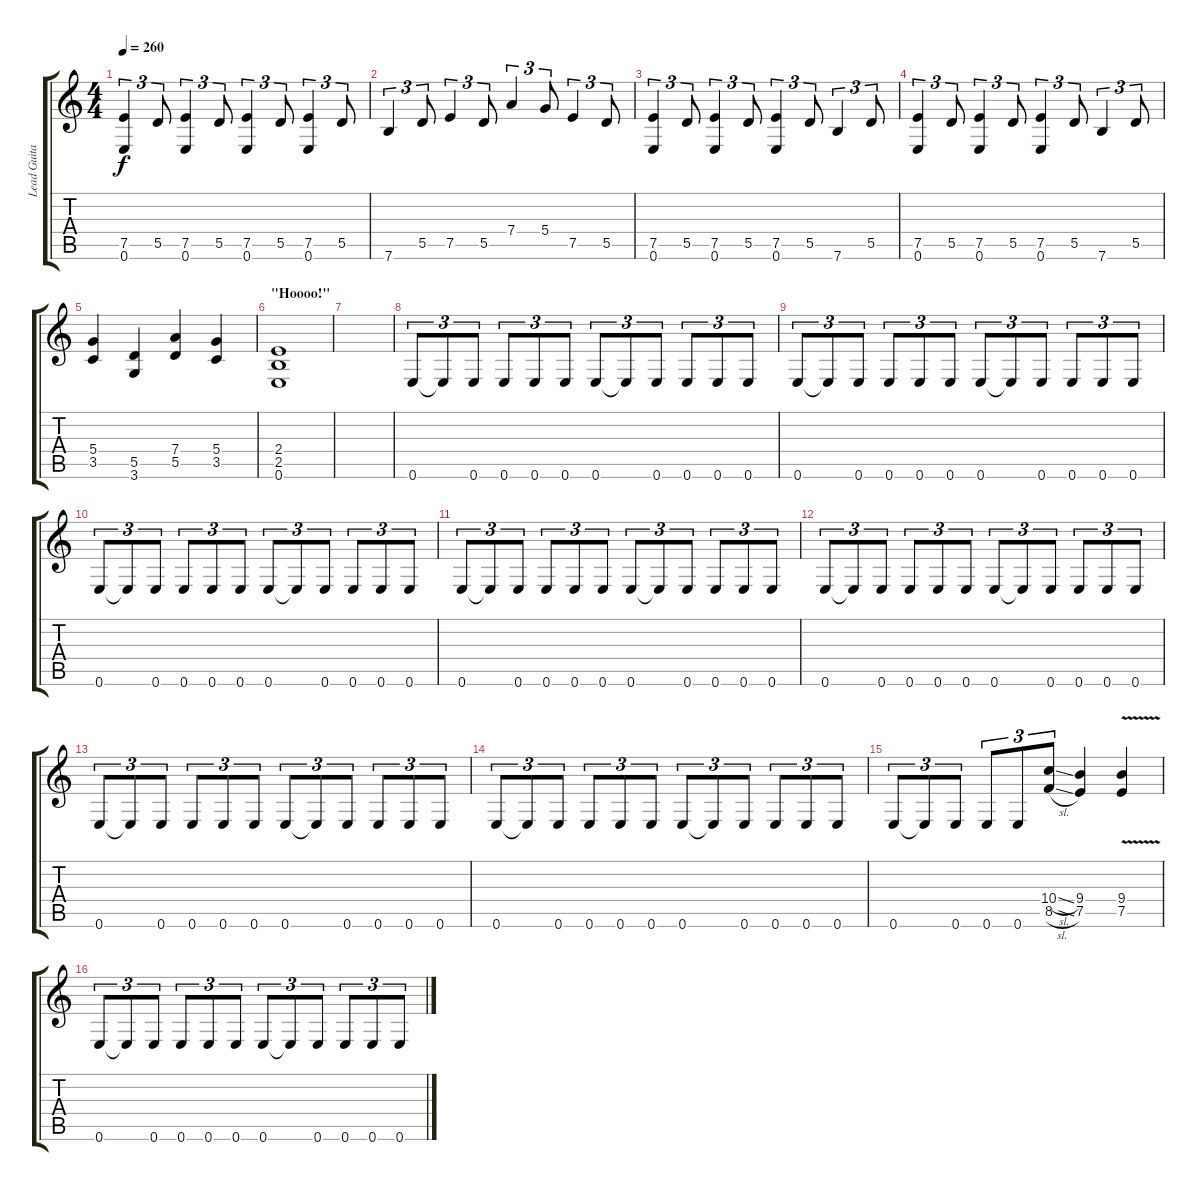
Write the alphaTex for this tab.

\track ("Lead Guitar (Dave Mustaine)" "Lead Guita") {instrument distortionguitar}
\staff {score tabs}
\tuning (E4 B3 G3 D3 A2 E2) {hide}
\ts (4 4)
\tempo 260
\clef g2
\ks c
(7.5 0.6).4{tu (3 2) dy f} 5.5.8{tu (3 2)} (7.5 0.6).4{tu (3 2)} 5.5.8{tu (3 2)} (7.5 0.6).4{tu (3 2)} 5.5.8{tu (3 2)} (7.5 0.6).4{tu (3 2)} 5.5.8{tu (3 2)} |
7.6.4{tu (3 2)} 5.5.8{tu (3 2)} 7.5.4{tu (3 2)} 5.5.8{tu (3 2)} 7.4.4{tu (3 2)} 5.4.8{tu (3 2)} 7.5.4{tu (3 2)} 5.5.8{tu (3 2)} |
(7.5 0.6).4{tu (3 2)} 5.5.8{tu (3 2)} (7.5 0.6).4{tu (3 2)} 5.5.8{tu (3 2)} (7.5 0.6).4{tu (3 2)} 5.5.8{tu (3 2)} 7.6.4{tu (3 2)} 5.5.8{tu (3 2)} |
(7.5 0.6).4{tu (3 2)} 5.5.8{tu (3 2)} (7.5 0.6).4{tu (3 2)} 5.5.8{tu (3 2)} (7.5 0.6).4{tu (3 2)} 5.5.8{tu (3 2)} 7.6.4{tu (3 2)} 5.5.8{tu (3 2)} |
(5.4 3.5).4 (5.5 3.6).4 (7.4 5.5).4 (5.4 3.5).4 |
\section ("" "\"Hoooo!\"")
(2.4 2.5 0.6).1 |
|
0.6.8{tu (3 2)} 0.6{t}.8{tu (3 2)} 0.6.8{tu (3 2)} 0.6.8{tu (3 2)} 0.6.8{tu (3 2)} 0.6.8{tu (3 2)} 0.6.8{tu (3 2)} 0.6{t}.8{tu (3 2)} 0.6.8{tu (3 2)} 0.6.8{tu (3 2)} 0.6.8{tu (3 2)} 0.6.8{tu (3 2)} |
0.6.8{tu (3 2)} 0.6{t}.8{tu (3 2)} 0.6.8{tu (3 2)} 0.6.8{tu (3 2)} 0.6.8{tu (3 2)} 0.6.8{tu (3 2)} 0.6.8{tu (3 2)} 0.6{t}.8{tu (3 2)} 0.6.8{tu (3 2)} 0.6.8{tu (3 2)} 0.6.8{tu (3 2)} 0.6.8{tu (3 2)} |
0.6.8{tu (3 2)} 0.6{t}.8{tu (3 2)} 0.6.8{tu (3 2)} 0.6.8{tu (3 2)} 0.6.8{tu (3 2)} 0.6.8{tu (3 2)} 0.6.8{tu (3 2)} 0.6{t}.8{tu (3 2)} 0.6.8{tu (3 2)} 0.6.8{tu (3 2)} 0.6.8{tu (3 2)} 0.6.8{tu (3 2)} |
0.6.8{tu (3 2)} 0.6{t}.8{tu (3 2)} 0.6.8{tu (3 2)} 0.6.8{tu (3 2)} 0.6.8{tu (3 2)} 0.6.8{tu (3 2)} 0.6.8{tu (3 2)} 0.6{t}.8{tu (3 2)} 0.6.8{tu (3 2)} 0.6.8{tu (3 2)} 0.6.8{tu (3 2)} 0.6.8{tu (3 2)} |
0.6.8{tu (3 2)} 0.6{t}.8{tu (3 2)} 0.6.8{tu (3 2)} 0.6.8{tu (3 2)} 0.6.8{tu (3 2)} 0.6.8{tu (3 2)} 0.6.8{tu (3 2)} 0.6{t}.8{tu (3 2)} 0.6.8{tu (3 2)} 0.6.8{tu (3 2)} 0.6.8{tu (3 2)} 0.6.8{tu (3 2)} |
0.6.8{tu (3 2)} 0.6{t}.8{tu (3 2)} 0.6.8{tu (3 2)} 0.6.8{tu (3 2)} 0.6.8{tu (3 2)} 0.6.8{tu (3 2)} 0.6.8{tu (3 2)} 0.6{t}.8{tu (3 2)} 0.6.8{tu (3 2)} 0.6.8{tu (3 2)} 0.6.8{tu (3 2)} 0.6.8{tu (3 2)} |
0.6.8{tu (3 2)} 0.6{t}.8{tu (3 2)} 0.6.8{tu (3 2)} 0.6.8{tu (3 2)} 0.6.8{tu (3 2)} 0.6.8{tu (3 2)} 0.6.8{tu (3 2)} 0.6{t}.8{tu (3 2)} 0.6.8{tu (3 2)} 0.6.8{tu (3 2)} 0.6.8{tu (3 2)} 0.6.8{tu (3 2)} |
0.6.8{tu (3 2)} 0.6{t}.8{tu (3 2)} 0.6.8{tu (3 2)} 0.6.8{tu (3 2)} 0.6.8{tu (3 2)} (10.4{sl} 8.5{sl}).8{tu (3 2)} (9.4 7.5).4 (9.4{v} 7.5{v}).4 |
0.6.8{tu (3 2)} 0.6{t}.8{tu (3 2)} 0.6.8{tu (3 2)} 0.6.8{tu (3 2)} 0.6.8{tu (3 2)} 0.6.8{tu (3 2)} 0.6.8{tu (3 2)} 0.6{t}.8{tu (3 2)} 0.6.8{tu (3 2)} 0.6.8{tu (3 2)} 0.6.8{tu (3 2)} 0.6.8{tu (3 2)}
